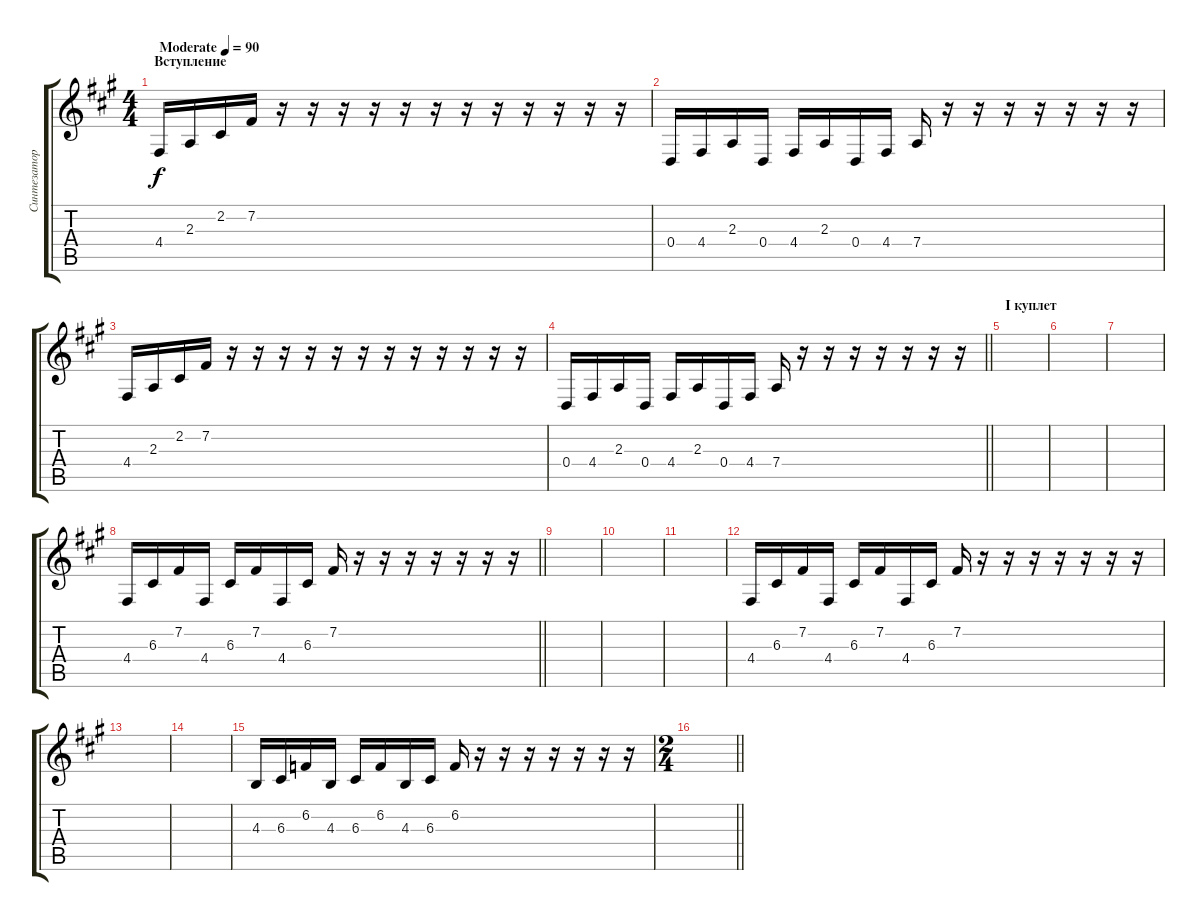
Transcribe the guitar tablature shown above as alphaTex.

\track ("Синтезатор" "Синтезатор") {instrument pad3polysynth}
\staff {score tabs}
\tuning (E4 B3 G3 D3 A2 E2) {hide}
\ts (4 4)
\section ("" "Вступление")
\tempo (90 "Moderate")
\clef g2
\ks f#minor
4.4.16{dy f instrument pad3polysynth} 2.3.16 2.2.16 7.2.16 r.16 r.16 r.16 r.16 r.16 r.16 r.16 r.16 r.16 r.16 r.16 r.16 |
0.4.16 4.4.16 2.3.16 0.4.16 4.4.16 2.3.16 0.4.16 4.4.16 7.4.16 r.16 r.16 r.16 r.16 r.16 r.16 r.16 |
4.4.16 2.3.16 2.2.16 7.2.16 r.16 r.16 r.16 r.16 r.16 r.16 r.16 r.16 r.16 r.16 r.16 r.16 |
\barLineRight lightlight
0.4.16 4.4.16 2.3.16 0.4.16 4.4.16 2.3.16 0.4.16 4.4.16 7.4.16 r.16 r.16 r.16 r.16 r.16 r.16 r.16 |
\section ("" "I куплет")
|
|
|
\barLineRight lightlight
4.4.16 6.3.16 7.2.16 4.4.16 6.3.16 7.2.16 4.4.16 6.3.16 7.2.16 r.16 r.16 r.16 r.16 r.16 r.16 r.16 |
|
|
|
4.4.16 6.3.16 7.2.16 4.4.16 6.3.16 7.2.16 4.4.16 6.3.16 7.2.16 r.16 r.16 r.16 r.16 r.16 r.16 r.16 |
|
|
4.3.16 6.3.16 6.2.16 4.3.16 6.3.16 6.2.16 4.3.16 6.3.16 6.2.16 r.16 r.16 r.16 r.16 r.16 r.16 r.16 |
\ts (2 4)
\barLineRight lightlight
